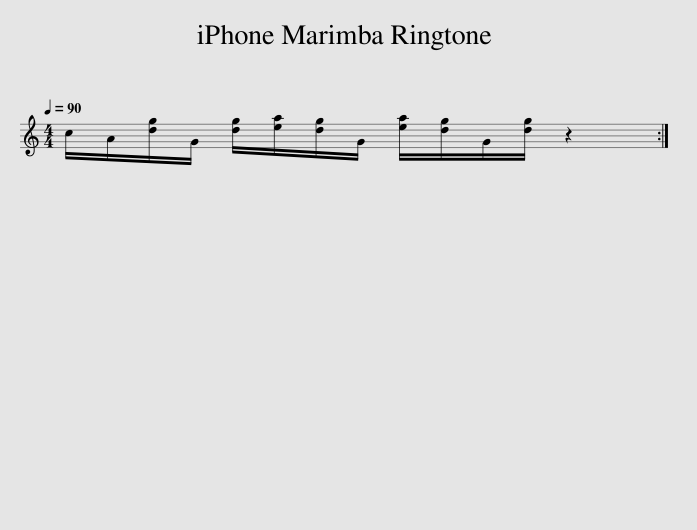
X:1
L:1/8
Q:1/4=90
M:4/4
I:linebreak $
K:C
V:1 treble
V:1
 c/A/[dg]/G/ [dg]/[ea]/[dg]/G/ [ea]/[dg]/G/[dg]/ z2 :| %1
